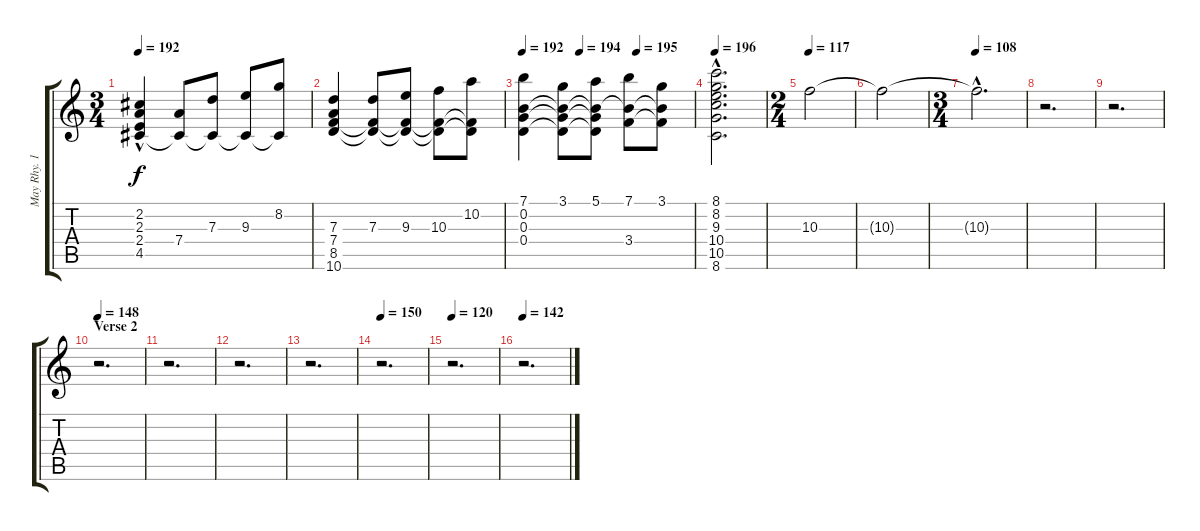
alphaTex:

\track ("May Rhy. 1" "May Rhy. 1") {instrument distortionguitar}
\staff {score tabs}
\tuning (E4 B3 G3 D3 A2 E2) {hide}
\ts (3 4)
\tempo 192
\clef g2
\ks c
(2.2 2.3 2.4{hac} 4.5{hac}).4{dy f} (7.4 4.5{t}).8 (7.3 4.5{t}).8 (9.3 4.5{t}).8 (8.2 4.5{t}).8 |
(7.3 7.4 8.5 10.6).4 (7.3 8.5{t} 10.6{t}).8 (9.3 8.5{t} 10.6{t}).8 (10.3 8.5{t} 10.6{t}).8 (10.2 8.5{t} 10.6{t}).8 |
\tempo 192
\tempo (194 0.3333333333333333)
\tempo (195 0.6666666666666666)
(7.1 0.2 0.3 0.4).4 (3.1 0.2{t} 0.3{t} 0.4{t}).8 (5.1 0.2{t} 0.3{t} 0.4{t}).8 (7.1 0.2{t} 3.4).8 (3.1 0.2{t} 3.4{t}).8 |
\tempo 196
(8.1 8.2{hac} 9.3{hac} 10.4 10.5{hac} 8.6{hac}).2{d} |
\ts (2 4)
\tempo 117
10.3.2 |
10.3{t}.2 |
\ts (3 4)
\tempo 108
10.3{hac t}.2{d} |
r.2{d} |
r.2{d} |
\section ("" "Verse 2")
\tempo 148
r.2{d} |
r.2{d} |
r.2{d} |
r.2{d} |
\tempo 150
r.2{d} |
\tempo 120
r.2{d} |
\tempo 142
r.2{d}
